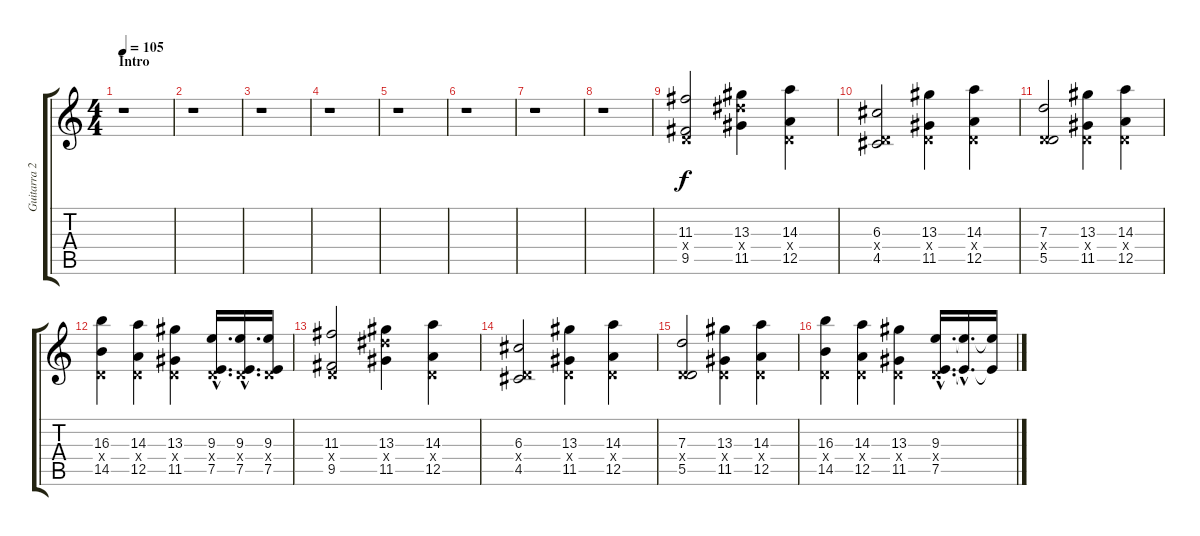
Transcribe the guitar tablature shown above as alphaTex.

\track ("Guitarra 2" "Guitarra 2") {instrument distortionguitar}
\staff {score tabs}
\tuning (E4 B3 G3 D3 A2 E2) {hide}
\ts (4 4)
\section ("" "Intro")
\tempo 105
\clef g2
\ks c
r.1{dy f instrument distortionguitar} |
r.1 |
r.1 |
r.1 |
r.1 |
r.1 |
r.1 |
r.1 |
(11.3 0.4{x} 9.5).2 (13.3 13.4{x} 11.5).4 (14.3 0.4{x} 12.5).4 |
(6.3 0.4{x} 4.5).2 (13.3 0.4{x} 11.5).4 (14.3 0.4{x} 12.5).4 |
(7.3 0.4{x} 5.5).2 (13.3 0.4{x} 11.5).4 (14.3 0.4{x} 12.5).4 |
(16.3 0.4{x} 14.5).4 (14.3 0.4{x} 12.5).4 (13.3 0.4{x} 11.5).4 (9.3{hac} 0.4{hac x} 7.5{hac}).16{d} (9.3{hac} 0.4{hac x} 7.5{hac}).16{d} (9.3 0.4{x} 7.5).16 |
(11.3 0.4{x} 9.5).2 (13.3 13.4{x} 11.5).4 (14.3 0.4{x} 12.5).4 |
(6.3 0.4{x} 4.5).2 (13.3 0.4{x} 11.5).4 (14.3 0.4{x} 12.5).4 |
(7.3 0.4{x} 5.5).2 (13.3 0.4{x} 11.5).4 (14.3 0.4{x} 12.5).4 |
(16.3 0.4{x} 14.5).4 (14.3 0.4{x} 12.5).4 (13.3 0.4{x} 11.5).4 (9.3{hac} 0.4{hac x} 7.5{hac}).16{d} (9.3{hac t} 7.5{hac t}).16{d} (9.3{t} 7.5{t}).16
